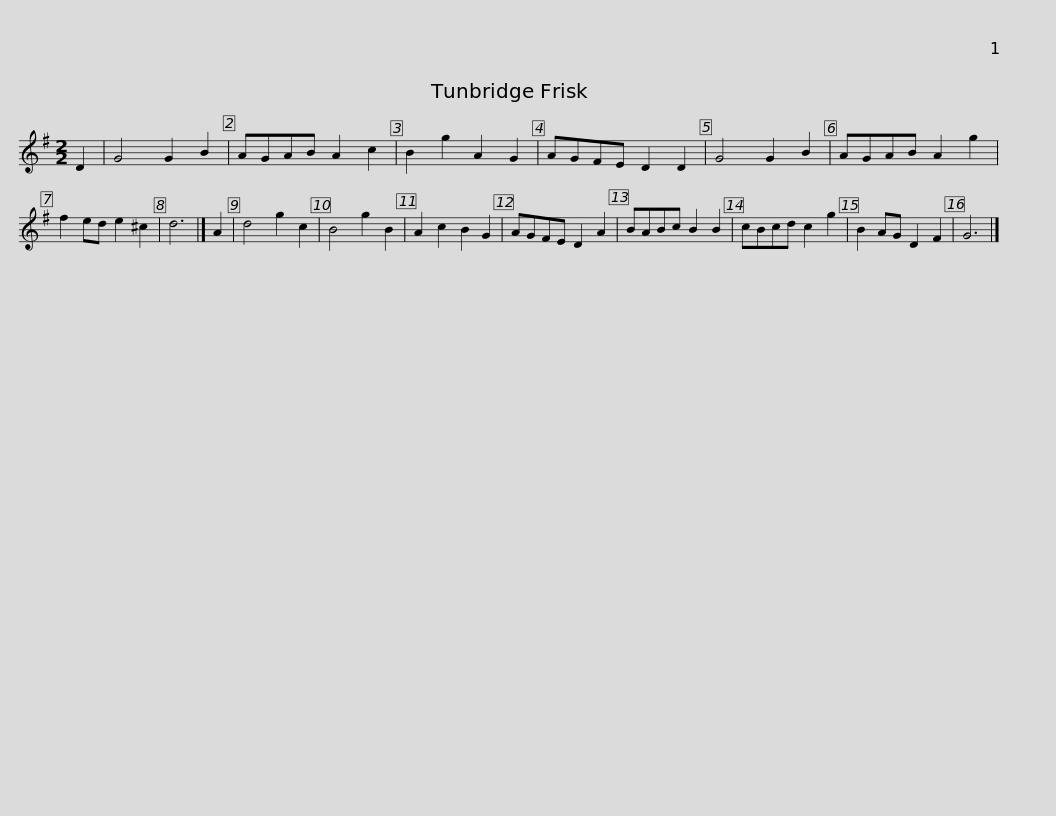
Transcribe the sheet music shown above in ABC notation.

X:1
L:1/8
M:2/2
I:linebreak $
K:G
V:1 treble
V:1
 D2 | G4 G2 B2 | AGAB A2 c2 | B2 g2 A2 G2 | AGFE D2 D2 | %5
 G4 G2 B2 | AGAB A2 g2 | f2 ed e2 ^c2 | d6 |] A2 |$ %10
 d4 g2 c2 | B4 g2 B2 | A2 c2 B2 G2 | AGFE D2 A2 | BABc B2 B2 | %15
 cBcd c2 g2 | B2 AG D2 F2 | G6 |] %18
